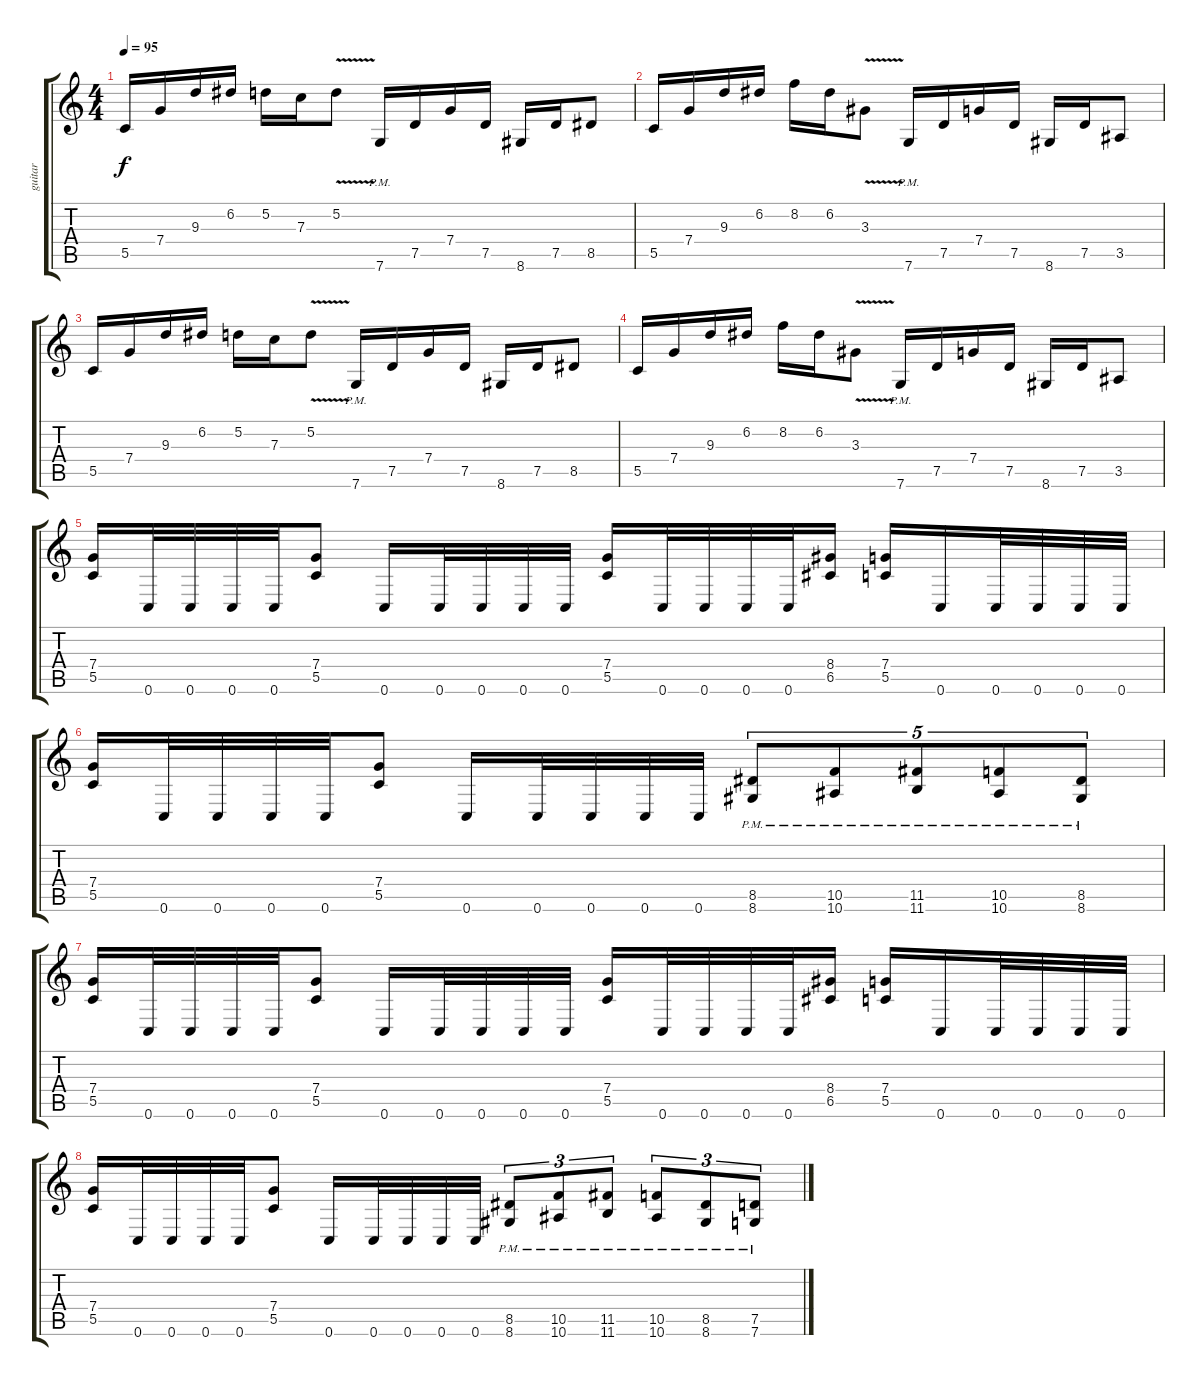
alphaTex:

\track ("guitar" "guitar") {instrument overdrivenguitar}
\staff {score tabs}
\tuning (D4 A3 F3 C3 G2 C2) {hide}
\ts (4 4)
\tempo 95
\clef g2
\ks c
5.5.16{dy f} 7.4.16 9.3.16 6.2.16 5.2.16 7.3.16 5.2{v}.8 7.6{pm}.16 7.5.16 7.4.16 7.5.16 8.6.16 7.5.16 8.5.8 |
5.5.16 7.4.16 9.3.16 6.2.16 8.2.16 6.2.16 3.3{v}.8 7.6{pm}.16 7.5.16 7.4.16 7.5.16 8.6.16 7.5.16 3.5.8 |
5.5.16 7.4.16 9.3.16 6.2.16 5.2.16 7.3.16 5.2{v}.8 7.6{pm}.16 7.5.16 7.4.16 7.5.16 8.6.16 7.5.16 8.5.8 |
5.5.16 7.4.16 9.3.16 6.2.16 8.2.16 6.2.16 3.3{v}.8 7.6{pm}.16 7.5.16 7.4.16 7.5.16 8.6.16 7.5.16 3.5.8 |
(7.4 5.5).16 0.6.32 0.6.32 0.6.32 0.6.32 (7.4 5.5).8 0.6.16 0.6.32 0.6.32 0.6.32 0.6.32 (7.4 5.5).16 0.6.32 0.6.32 0.6.32 0.6.32 (8.4 6.5).16 (7.4 5.5).16 0.6.16 0.6.32 0.6.32 0.6.32 0.6.32 |
(7.4 5.5).16 0.6.32 0.6.32 0.6.32 0.6.32 (7.4 5.5).8 0.6.16 0.6.32 0.6.32 0.6.32 0.6.32 (8.5 8.6{pm}).8{tu (5 4)} (10.5{pm} 10.6).8{tu (5 4)} (11.5 11.6{pm}).8{tu (5 4)} (10.5 10.6{pm}).8{tu (5 4)} (8.5 8.6{pm}).8{tu (5 4)} |
(7.4 5.5).16 0.6.32 0.6.32 0.6.32 0.6.32 (7.4 5.5).8 0.6.16 0.6.32 0.6.32 0.6.32 0.6.32 (7.4 5.5).16 0.6.32 0.6.32 0.6.32 0.6.32 (8.4 6.5).16 (7.4 5.5).16 0.6.16 0.6.32 0.6.32 0.6.32 0.6.32 |
(7.4 5.5).16 0.6.32 0.6.32 0.6.32 0.6.32 (7.4 5.5).8 0.6.16 0.6.32 0.6.32 0.6.32 0.6.32 (8.5 8.6{pm}).8{tu (3 2)} (10.5{pm} 10.6).8{tu (3 2)} (11.5 11.6{pm}).8{tu (3 2)} (10.5 10.6{pm}).8{tu (3 2)} (8.5 8.6{pm}).8{tu (3 2)} (7.5{pm} 7.6).8{tu (3 2)}
